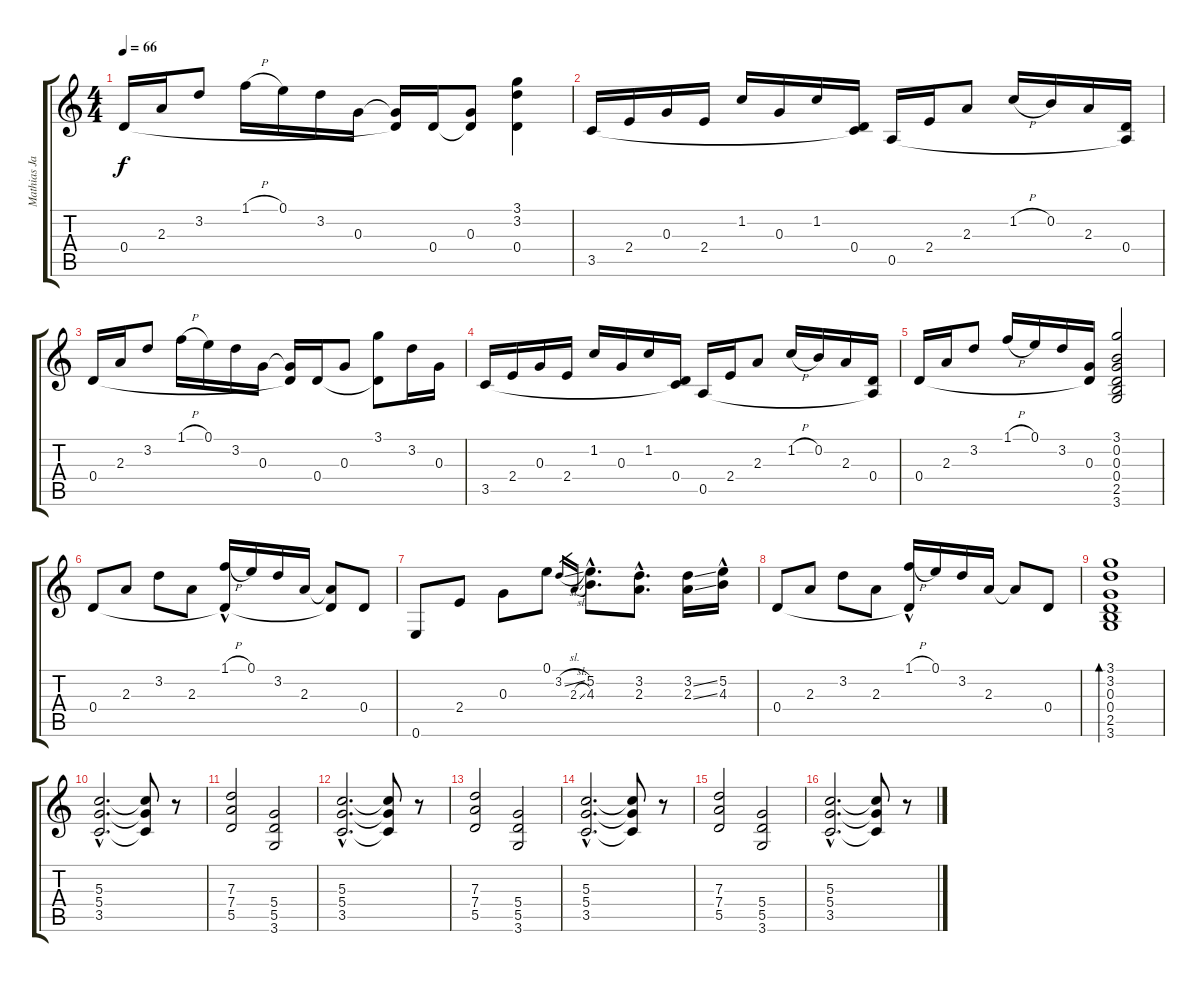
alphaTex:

\track ("Mathias Jabs" "Mathias Ja") {instrument overdrivenguitar}
\staff {score tabs}
\tuning (E4 B3 G3 D3 A2 E2) {hide}
\ts (4 4)
\tempo 66
\clef g2
\ks c
0.4.16{dy f} 2.3.16 3.2.8 1.1{h}.16 0.1.16 3.2.16 0.3.16 (0.3{t} 0.4{t}).16 0.4.16 (0.3 0.4{t}).8 (3.1 3.2 0.4).4 |
3.5.16 2.4.16 0.3.16 2.4.16 1.2.16 0.3.16 1.2.16 (0.4 3.5{t}).16 0.5.16 2.4.16 2.3.8 1.2{h}.16 0.2.16 2.3.16 (0.4 0.5{t}).16 |
0.4.16 2.3.16 3.2.8 1.1{h}.16 0.1.16 3.2.16 0.3.16 (0.3{t} 0.4{t}).16 0.4.16 0.3.8 (3.1 0.4{t}).8 3.2.16 0.3.16 |
3.5.16 2.4.16 0.3.16 2.4.16 1.2.16 0.3.16 1.2.16 (0.4 3.5{t}).16 0.5.16 2.4.16 2.3.8 1.2{h}.16 0.2.16 2.3.16 (0.4 0.5{t}).16 |
0.4.16 2.3.16 3.2.8 1.1{h}.16 0.1.16 3.2.16 (0.3 0.4{t}).16 (3.1 0.2 0.3 0.4 2.5 3.6).2 |
0.4.8 2.3.8 3.2.8 2.3.8 (1.1{h} 0.4{hac t}).16 0.1.16 3.2.16 2.3.16 (2.3{t} 0.4{t}).8 0.4.8 |
0.6.8 2.4.8 0.3.8 0.1.8 3.2{sl}.16{gr} 2.3{sl}.16{gr} (5.2{hac} 4.3{hac}).8{d} (3.2{hac} 2.3{hac}).8{d} (3.2{ss} 2.3{ss}).16 (5.2{hac} 4.3{hac}).16 |
0.4.8 2.3.8 3.2.8 2.3.8 (1.1{h} 0.4{hac t}).16 0.1.16 3.2.16 2.3.16 2.3{t}.8 0.4.8 |
(3.1 3.2 0.3 0.4 2.5 3.6).1{bd 240} |
(5.3{hac} 5.4{hac} 3.5{hac}).2{d instrument distortionguitar} (5.3{t} 5.4{t} 3.5{t}).8 r.8 |
(7.3 7.4 5.5).2 (5.4 5.5 3.6).2 |
(5.3{hac} 5.4{hac} 3.5{hac}).2{d} (5.3{t} 5.4{t} 3.5{t}).8 r.8 |
(7.3 7.4 5.5).2 (5.4 5.5 3.6).2 |
(5.3{hac} 5.4{hac} 3.5{hac}).2{d} (5.3{t} 5.4{t} 3.5{t}).8 r.8 |
(7.3 7.4 5.5).2 (5.4 5.5 3.6).2 |
(5.3{hac} 5.4{hac} 3.5{hac}).2{d} (5.3{t} 5.4{t} 3.5{t}).8 r.8
